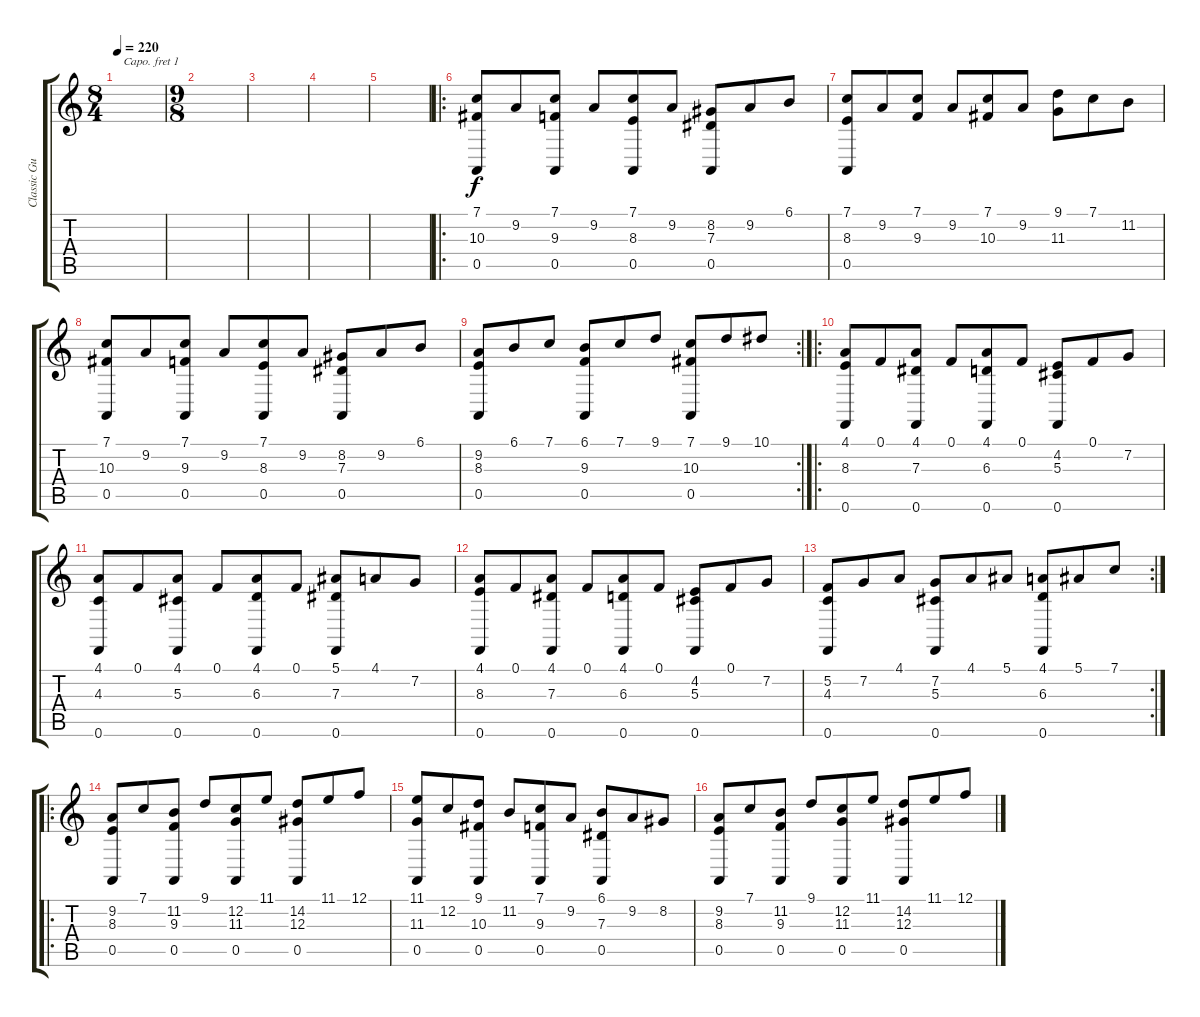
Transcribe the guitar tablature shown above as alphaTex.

\track ("Classic Guitar" "Classic Gu") {instrument acousticgrandpiano}
\staff {score tabs}
\capo 1
\tuning (E4 B3 G3 D3 Ab2 E2) {hide}
\ts (8 4)
\tempo 220
\clef g2
\ks c
|
\ts (9 8)
|
|
|
|
\ro
(7.1 10.3 0.5).8 9.2.8 (7.1 9.3 0.5).8 9.2.8 (7.1 8.3 0.5).8 9.2.8 (8.2 7.3 0.5).8 9.2.8 6.1.8 |
(7.1 8.3 0.5).8 9.2.8 (7.1 9.3).8 9.2.8 (7.1 10.3).8 9.2.8 (9.1 11.3).8 7.1.8 11.2.8 |
(7.1 10.3 0.5).8 9.2.8 (7.1 9.3 0.5).8 9.2.8 (7.1 8.3 0.5).8 9.2.8 (8.2 7.3 0.5).8 9.2.8 6.1.8 |
\rc 2
(9.2 8.3 0.5).8 6.1.8 7.1.8 (6.1 9.3 0.5).8 7.1.8 9.1.8 (7.1 10.3 0.5).8 9.1.8 10.1.8 |
\ro
(4.1 8.3 0.6).8 0.1.8 (4.1 7.3 0.6).8 0.1.8 (4.1 6.3 0.6).8 0.1.8 (4.2 5.3 0.6).8 0.1.8 7.2.8 |
(4.1 4.3 0.6).8 0.1.8 (4.1 5.3 0.6).8 0.1.8 (4.1 6.3 0.6).8 0.1.8 (5.1 7.3 0.6).8 4.1.8 7.2.8 |
(4.1 8.3 0.6).8 0.1.8 (4.1 7.3 0.6).8 0.1.8 (4.1 6.3 0.6).8 0.1.8 (4.2 5.3 0.6).8 0.1.8 7.2.8 |
\rc 2
(5.2 4.3 0.6).8 7.2.8 4.1.8 (7.2 5.3 0.6).8 4.1.8 5.1.8 (4.1 6.3 0.6).8 5.1.8 7.1.8 |
\ro
(9.2 8.3 0.5).8 7.1.8 (11.2 9.3 0.5).8 9.1.8 (12.2 11.3 0.5).8 11.1.8 (14.2 12.3 0.5).8 11.1.8 12.1.8 |
(11.1 11.3 0.5).8 12.2.8 (9.1 10.3 0.5).8 11.2.8 (7.1 9.3 0.5).8 9.2.8 (6.1 7.3 0.5).8 9.2.8 8.2.8 |
(9.2 8.3 0.5).8 7.1.8 (11.2 9.3 0.5).8 9.1.8 (12.2 11.3 0.5).8 11.1.8 (14.2 12.3 0.5).8 11.1.8 12.1.8
